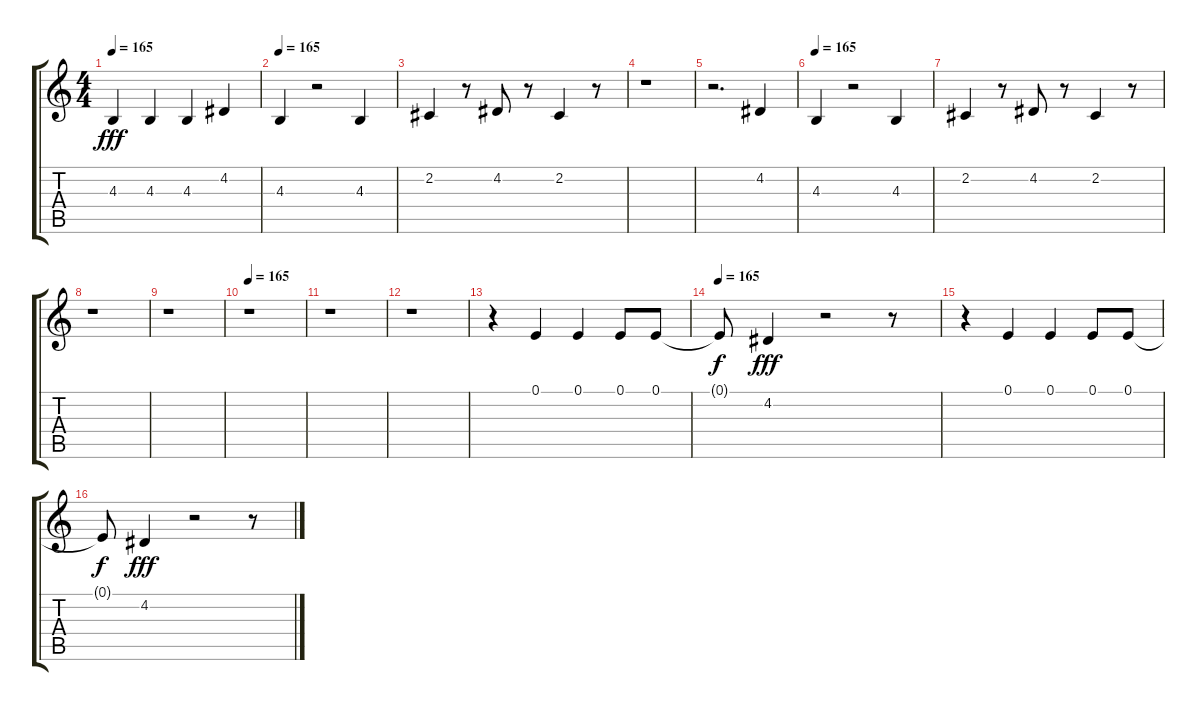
\track "" {instrument altosax}
\staff {score tabs}
\tuning (E4 B3 G3 D3 A2 E2) {hide}
\ts (4 4)
\tempo 165
\clef g2
\ks c
4.3.4{dy fff} 4.3.4 4.3.4 4.2.4 |
\tempo 165
4.3.4 r.2 4.3.4 |
2.2.4 r.8 4.2.8 r.8 2.2.4 r.8 |
r.1 |
r.2{d} 4.2.4 |
\tempo 165
4.3.4 r.2 4.3.4 |
2.2.4 r.8 4.2.8 r.8 2.2.4 r.8 |
r.1 |
r.1 |
\tempo 165
r.1 |
r.1 |
r.1 |
r.4 0.1.4 0.1.4 0.1.8 0.1.8 |
\tempo 165
0.1{t}.8{dy f} 4.2.4{dy fff} r.2 r.8 |
r.4 0.1.4 0.1.4 0.1.8 0.1.8 |
0.1{t}.8{dy f} 4.2.4{dy fff} r.2 r.8
